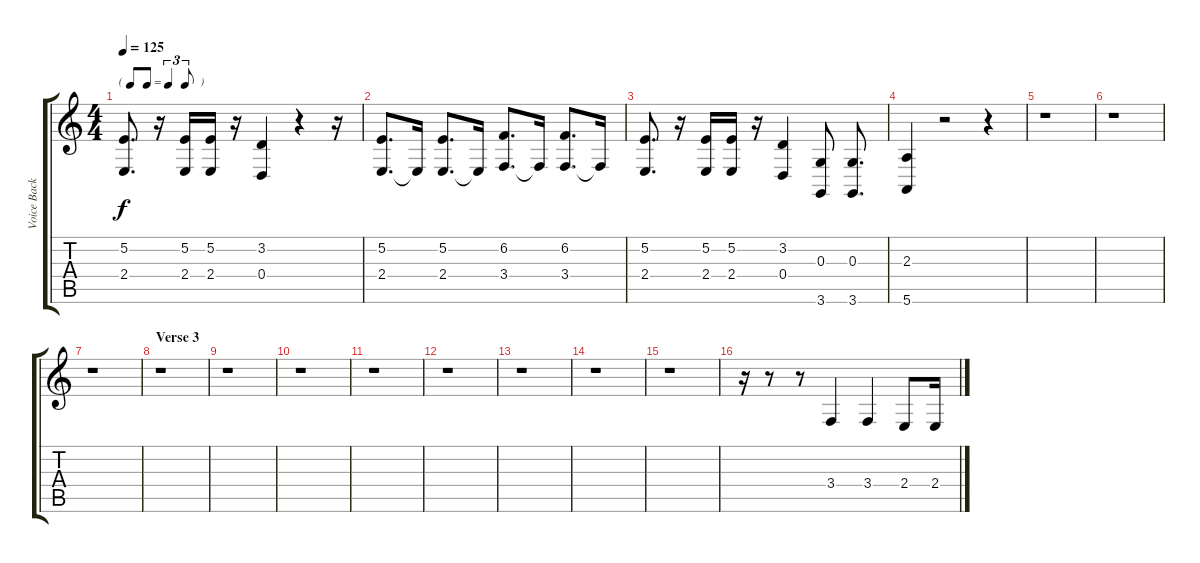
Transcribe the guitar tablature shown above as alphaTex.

\track ("Voice Back" "Voice Back") {instrument clarinet}
\staff {score tabs}
\tuning (E4 B3 G3 D3 A2 E2) {hide}
\ts (4 4)
\tf triplet8th
\tempo 125
\clef g2
\ks c
(5.2 2.4).8{d dy f} r.16 (5.2 2.4).16 (5.2 2.4).16 r.16 (3.2 0.4).4 r.4 r.16 |
(5.2 2.4).8{d} 2.4{t}.16 (5.2 2.4).8{d} 2.4{t}.16 (6.2 3.4).8{d} 3.4{t}.16 (6.2 3.4).8{d} 3.4{t}.16 |
(5.2 2.4).8{d} r.16 (5.2 2.4).16 (5.2 2.4).16 r.16 (3.2 0.4).4 (0.3 3.6).8 (0.3 3.6).8{d} |
(2.3 5.6).4 r.2 r.4 |
r.1 |
r.1 |
r.1 |
\section ("" "Verse 3")
r.1 |
r.1 |
r.1 |
r.1 |
r.1 |
r.1 |
r.1 |
r.1 |
r.16 r.8 r.8 3.4.4 3.4.4 2.4.8 2.4.16
